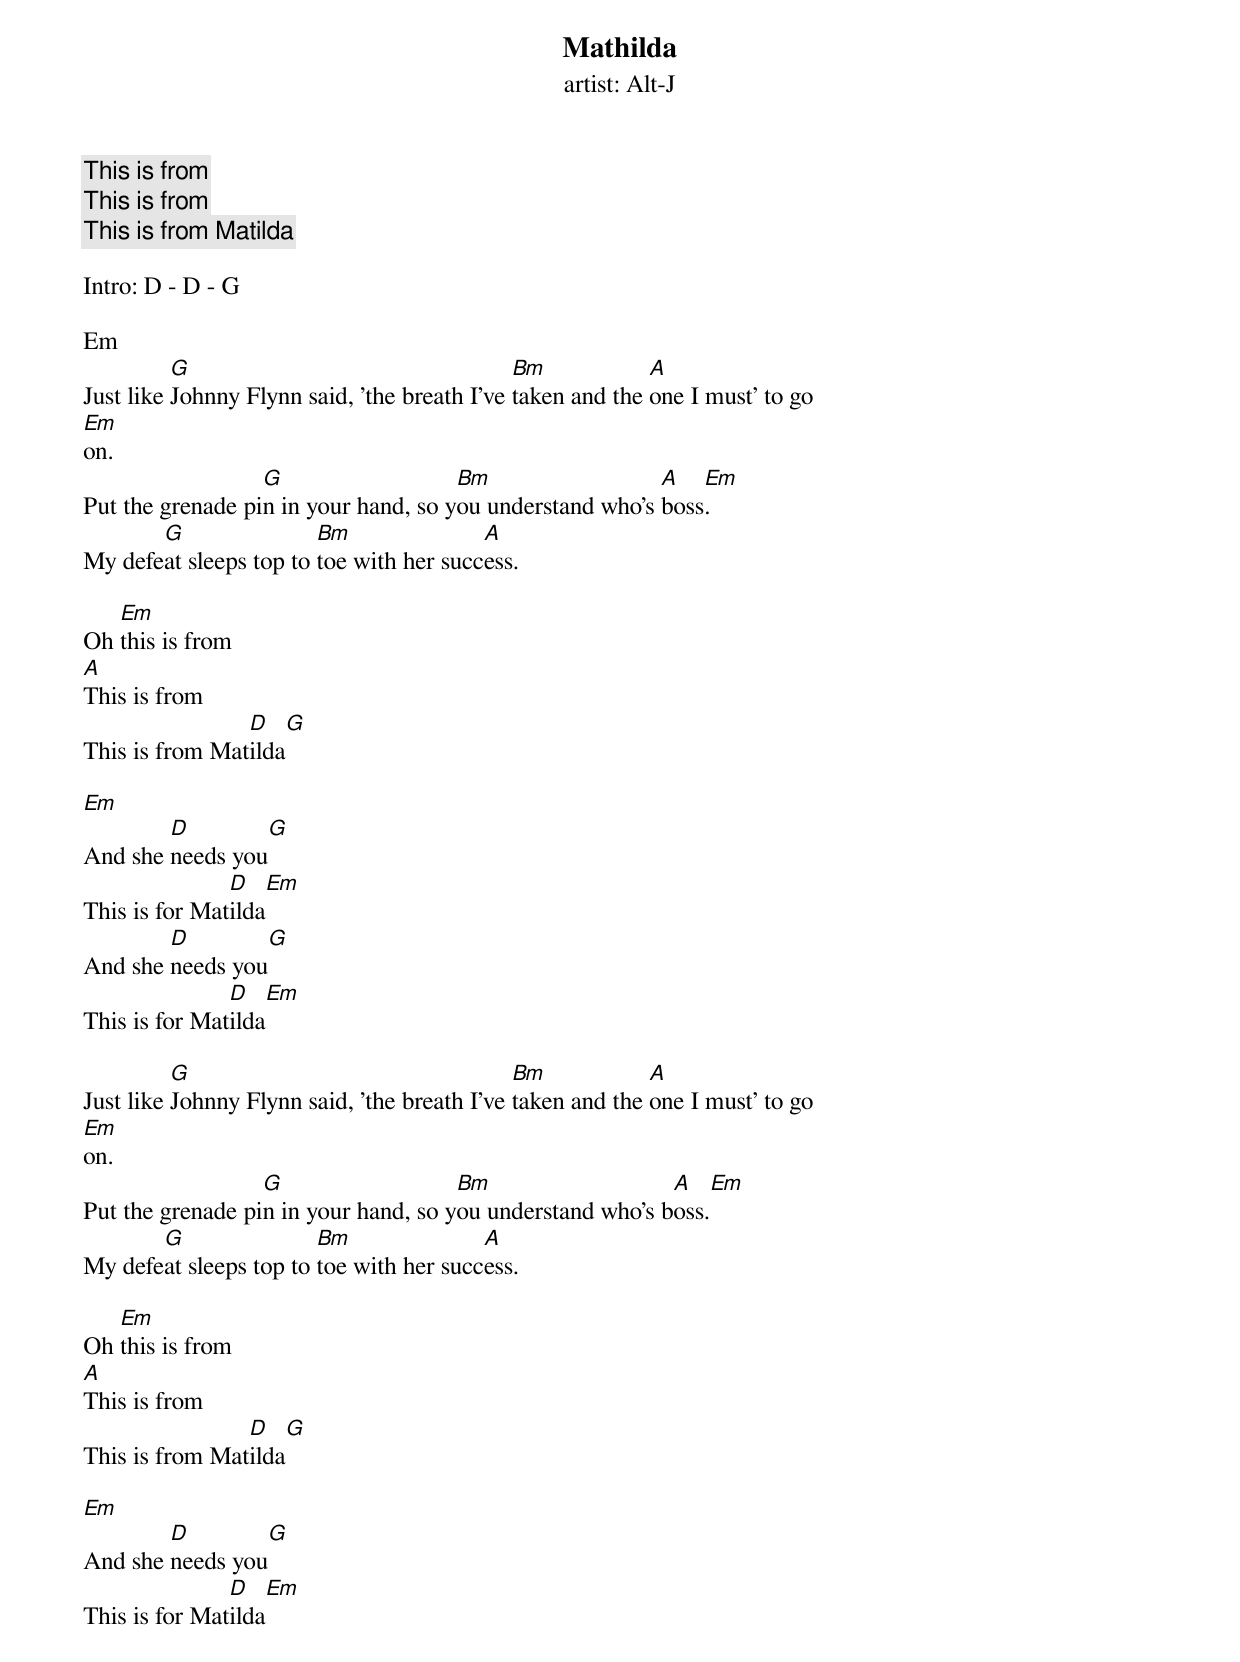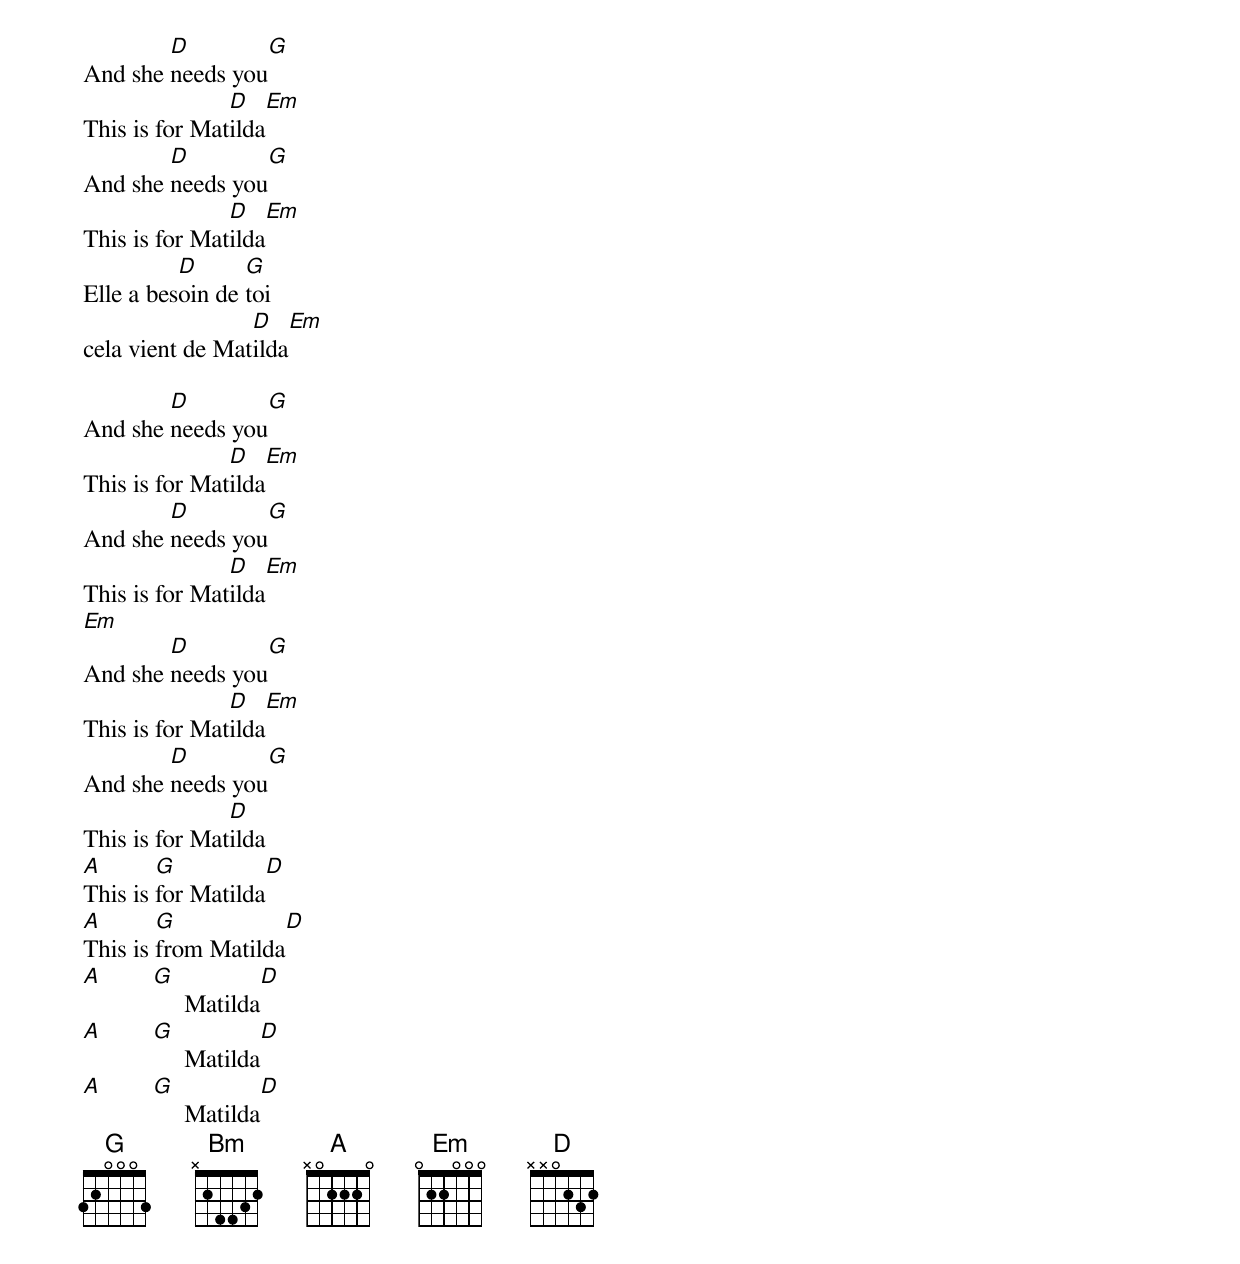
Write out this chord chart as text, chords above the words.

Mathilda
artist: Alt-J

This is from
This is from
This is from Matilda

Intro: D - D - G

Em
          G                                   Bm            A
Just like Johnny Flynn said, 'the breath I've taken and the one I must' to go
Em
on.
                  G                   Bm                  A   Em
Put the grenade pin in your hand, so you understand who's boss.
       G                Bm               A
My defeat sleeps top to toe with her success.

   Em
Oh this is from
A
This is from
                D       G
This is from Matilda

Em
        D        G
And she needs you
               D    Em
This is for Matilda
        D        G
And she needs you
               D    Em
This is for Matilda

          G                                   Bm            A
Just like Johnny Flynn said, 'the breath I've taken and the one I must' to go
Em
on.
                  G                   Bm                   A   Em
Put the grenade pin in your hand, so you understand who's boss.
       G                Bm               A
My defeat sleeps top to toe with her success.

   Em
Oh this is from
A
This is from
                D       G
This is from Matilda

Em
        D        G
And she needs you
               D    Em
This is for Matilda
        D        G
And she needs you
               D    Em
This is for Matilda
        D        G
And she needs you
               D    Em
This is for Matilda
          D      G
Elle a besoin de toi
                 D    Em
cela vient de Matilda

        D        G
And she needs you
               D    Em
This is for Matilda
        D        G
And she needs you
               D    Em
This is for Matilda
Em
        D        G
And she needs you
               D    Em
This is for Matilda
        D        G
And she needs you
               D
This is for Matilda
A       G           D
This is for Matilda
A       G           D
This is from Matilda
A       G           D
             Matilda
A       G           D
             Matilda
A       G           D
             Matilda
